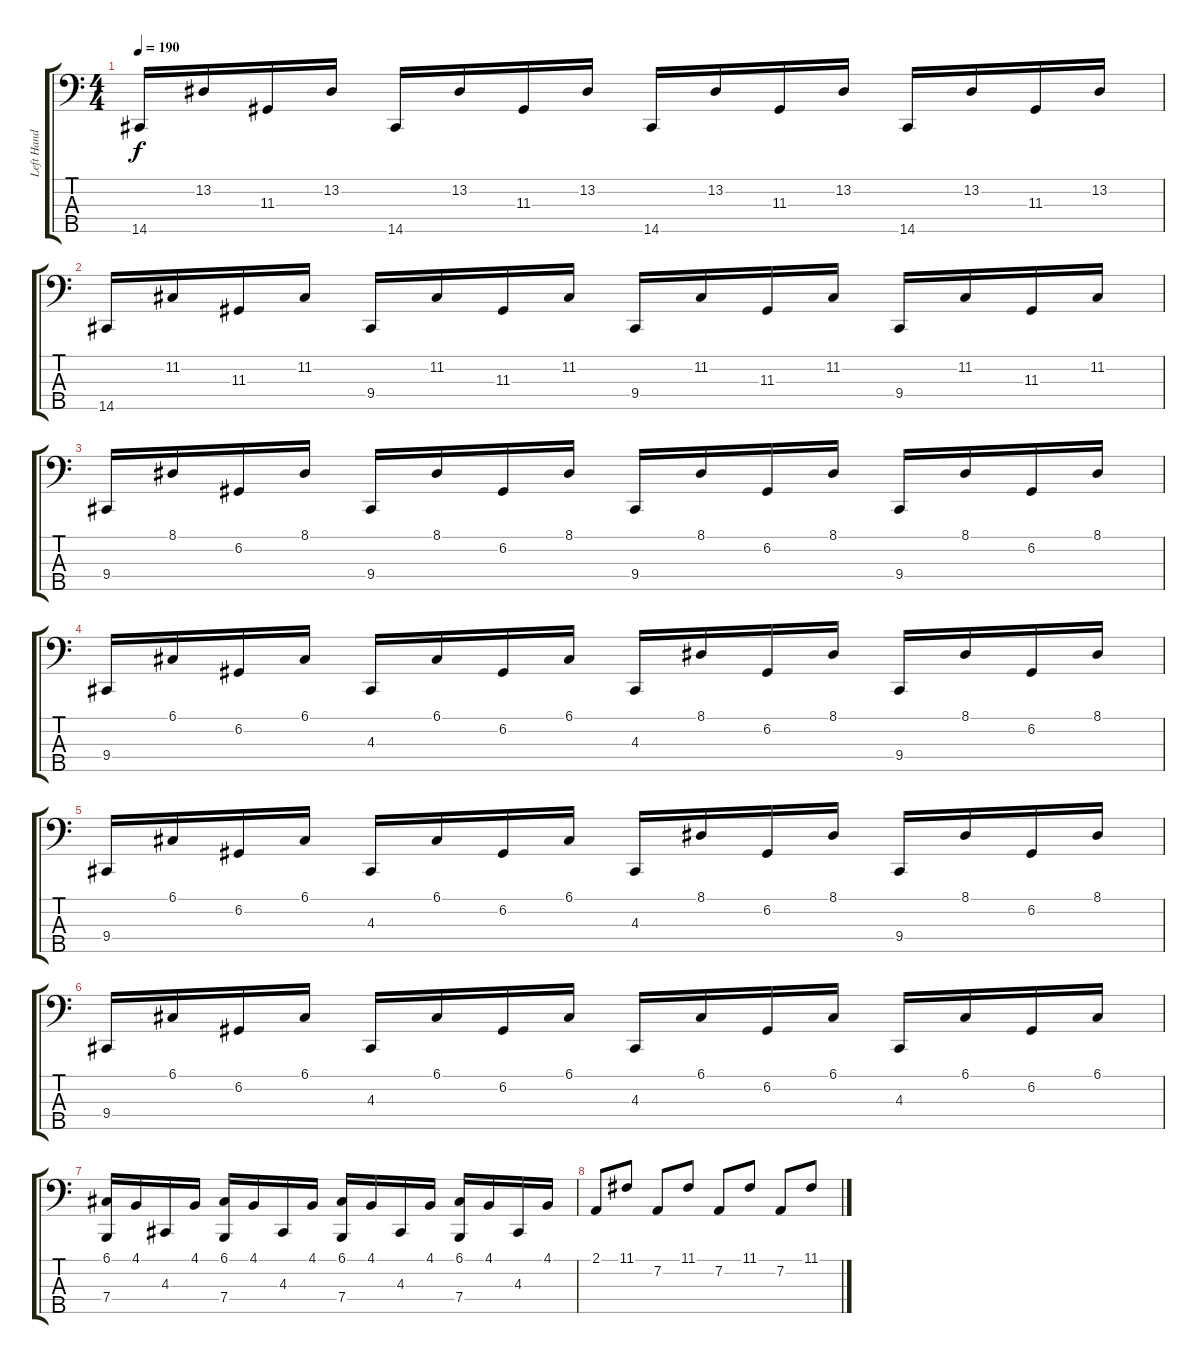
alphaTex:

\track ("Left Hand" "Left Hand") {instrument acousticgrandpiano}
\staff {score tabs}
\tuning (G2 D2 A1 E1 B0) {hide}
\ts (4 4)
\tempo 190
\clef f4
\ks c
14.5.16{dy f} 13.2.16 11.3.16 13.2.16 14.5.16 13.2.16 11.3.16 13.2.16 14.5.16 13.2.16 11.3.16 13.2.16 14.5.16 13.2.16 11.3.16 13.2.16 |
14.5.16 11.2.16 11.3.16 11.2.16 9.4.16 11.2.16 11.3.16 11.2.16 9.4.16 11.2.16 11.3.16 11.2.16 9.4.16 11.2.16 11.3.16 11.2.16 |
9.4.16 8.1.16 6.2.16 8.1.16 9.4.16 8.1.16 6.2.16 8.1.16 9.4.16 8.1.16 6.2.16 8.1.16 9.4.16 8.1.16 6.2.16 8.1.16 |
9.4.16 6.1.16 6.2.16 6.1.16 4.3.16 6.1.16 6.2.16 6.1.16 4.3.16 8.1.16 6.2.16 8.1.16 9.4.16 8.1.16 6.2.16 8.1.16 |
9.4.16 6.1.16 6.2.16 6.1.16 4.3.16 6.1.16 6.2.16 6.1.16 4.3.16 8.1.16 6.2.16 8.1.16 9.4.16 8.1.16 6.2.16 8.1.16 |
9.4.16 6.1.16 6.2.16 6.1.16 4.3.16 6.1.16 6.2.16 6.1.16 4.3.16 6.1.16 6.2.16 6.1.16 4.3.16 6.1.16 6.2.16 6.1.16 |
(6.1 7.4).16 4.1.16 4.3.16 4.1.16 (6.1 7.4).16 4.1.16 4.3.16 4.1.16 (6.1 7.4).16 4.1.16 4.3.16 4.1.16 (6.1 7.4).16 4.1.16 4.3.16 4.1.16 |
2.1.8 11.1.8 7.2.8 11.1.8 7.2.8 11.1.8 7.2.8 11.1.8
